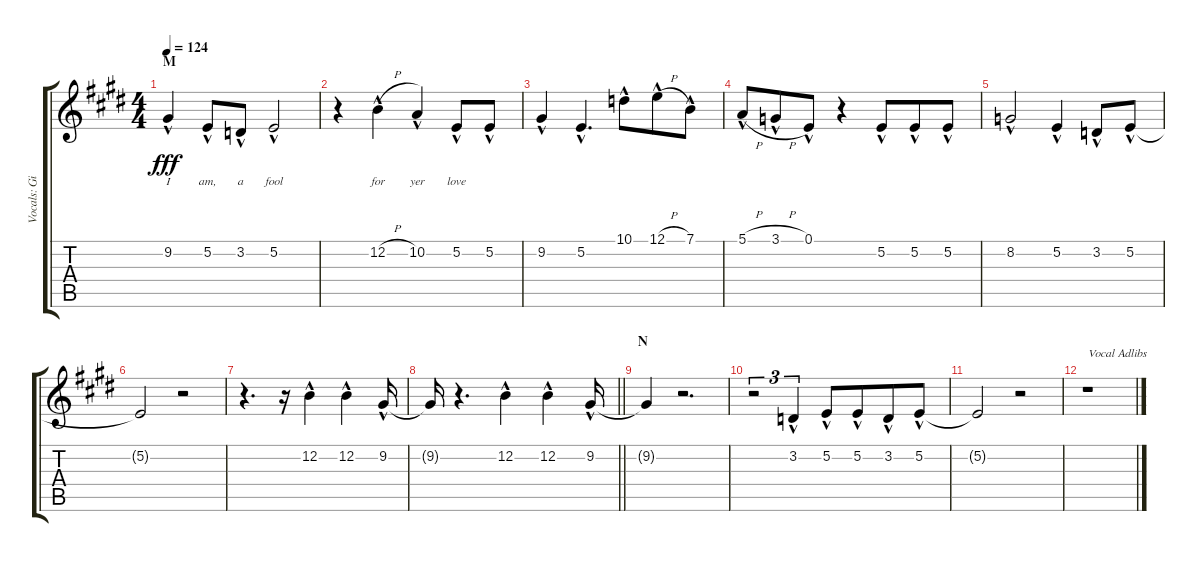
\track ("Vocals: Gil" "Vocals: Gi") {instrument lead2sawtooth}
\staff {score tabs}
\tuning (E4 B3 G3 D3 A2 E2) {hide}
\ts (4 4)
\section ("" "M")
\tempo 124
\clef g2
\ks e
9.2{hac}.4{lyrics (0 "I") lyrics (1 "") lyrics (2 "") lyrics (3 "") lyrics (4 "") dy fff} 5.2{hac}.8{lyrics (0 "am,") lyrics (1 "") lyrics (2 "") lyrics (3 "") lyrics (4 "")} 3.2{hac}.8{lyrics (0 "a") lyrics (1 "") lyrics (2 "") lyrics (3 "") lyrics (4 "")} 5.2{hac}.2{lyrics (0 "fool") lyrics (1 "") lyrics (2 "") lyrics (3 "") lyrics (4 "")} |
r.4 12.2{h hac}.4{lyrics (0 "for") lyrics (1 "") lyrics (2 "") lyrics (3 "") lyrics (4 "")} 10.2{hac}.4{lyrics (0 "yer") lyrics (1 "") lyrics (2 "") lyrics (3 "") lyrics (4 "")} 5.2{hac}.8{lyrics (0 "love") lyrics (1 "") lyrics (2 "") lyrics (3 "") lyrics (4 "")} 5.2{hac}.8 |
9.2{hac}.4 5.2{hac}.4{d} 10.1{hac}.8{beam merge} 12.1{h hac}.8 7.1{hac}.8 |
5.1{h hac}.8 3.1{h hac}.8{beam merge} 0.1{hac}.8 r.4 5.2{hac}.8{beam merge} 5.2{hac}.8 5.2{hac}.8 |
8.2{hac}.2 5.2{hac}.4 3.2{hac}.8 5.2{hac}.8 |
5.2{t}.2 r.2 |
r.4{d} r.16 12.2{hac}.4 12.2{hac}.4 9.2{hac}.16 |
\barLineRight lightlight
9.2{t}.16 r.4{d} 12.2{hac}.4 12.2{hac}.4 9.2{hac}.16 |
\section ("" "N")
9.2{t}.4 r.2{d} |
r.2{tu (3 2)} 3.2{hac}.4{tu (3 2) beam merge} 5.2{hac}.8 5.2{hac}.8{beam merge} 3.2{hac}.8 5.2{hac}.8 |
5.2{t}.2 r.2 |
r.1{txt "Vocal Adlibs"}
